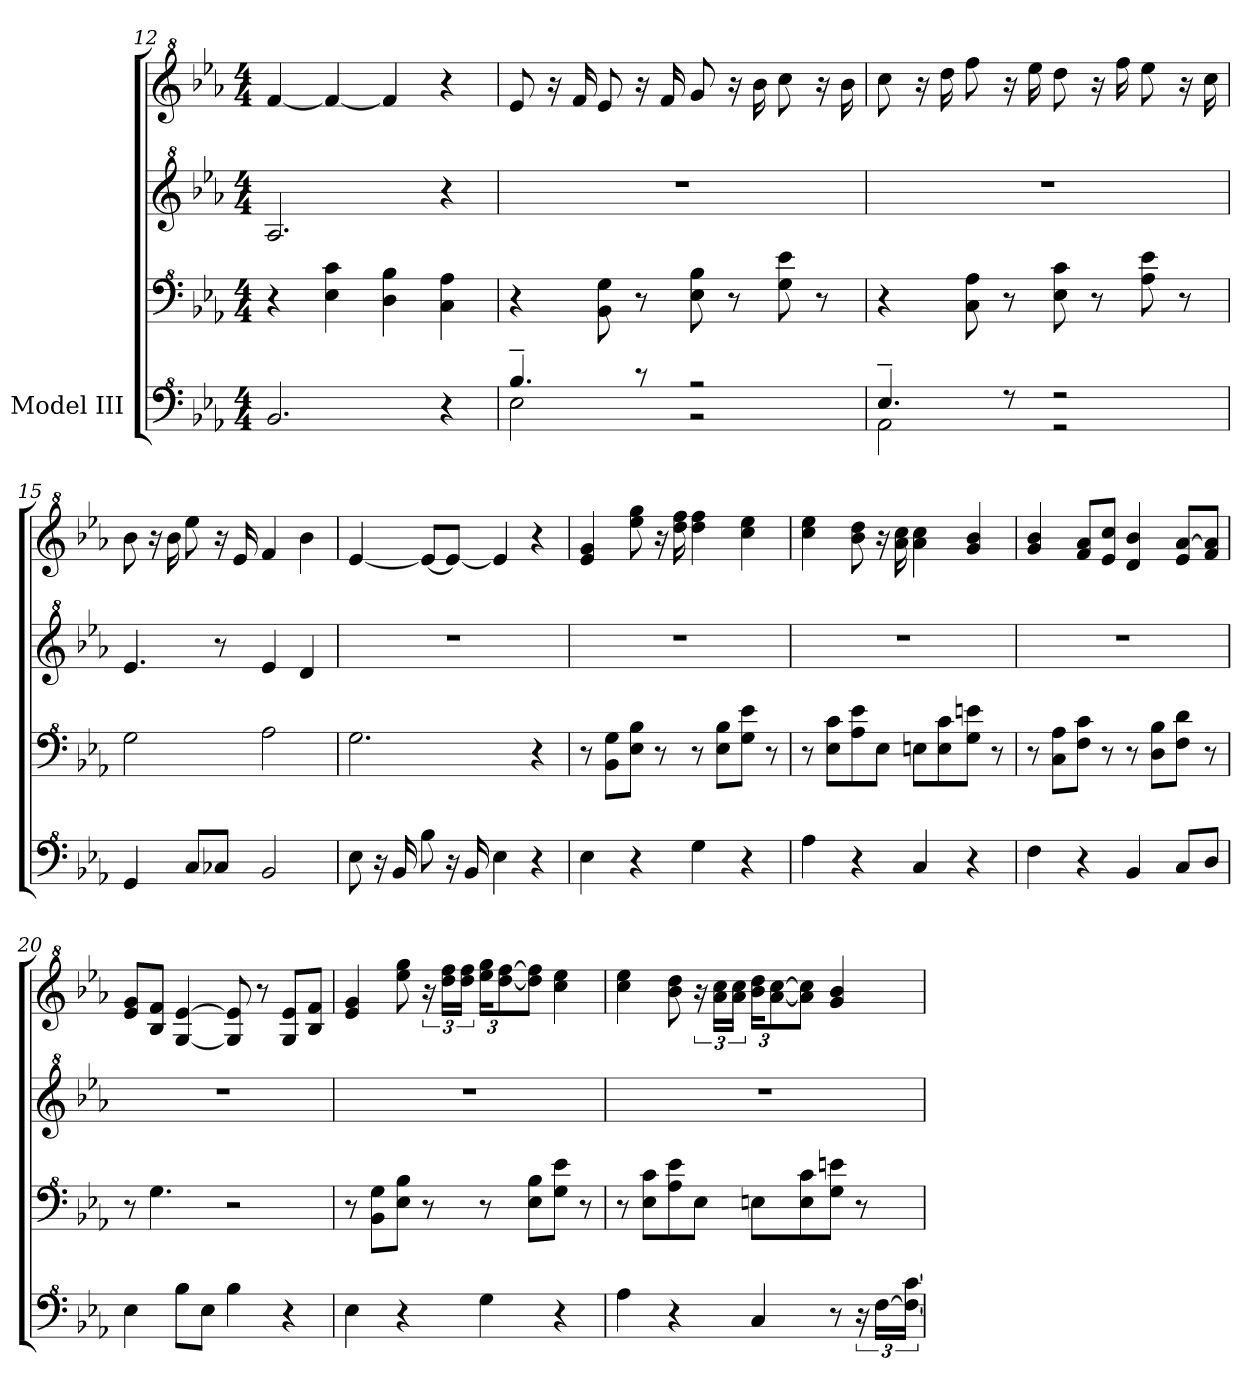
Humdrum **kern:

**kern	**kern	**kern	**kern
*part1	*part1	*part1	*part1
*staff4	*staff3	*staff2	*staff1
*I"Model III	*	*	*
!!LO:LB:g=z
*clefF^4	*clefF^4	*clefG^2	*clefG^2
*k[b-e-a-]	*k[b-e-a-]	*k[b-e-a-]	*k[b-e-a-]
*M4/4	*M4/4	*M4/4	*M4/4
*MM120	*MM120	*MM120	*MM120
=12	=12	=12	=12
2.B-/	4r	2.a-/	[4ff/
*	*	*	*MM114
.	4e-\ 4cc\	.	4ff/_
*	*	*	*MM100
.	4d\ 4b-\	.	4ff/]
4r	4c\ 4a-\	4r	4r
=13	=13	=13	=13
*	*	*	*MM120
*^	*	*	*
4.b-~/	2e-\	4r	1r	8ee-/
.	.	.	.	16r
.	.	.	.	16ff/
*	*	*	*	*MM132
.	.	8B-\ 8g\	.	8ee-/
8r	.	8r	.	16r
.	.	.	.	16ff/
*	*	*	*	*MM138
2r	2r	8e-\ 8b-\	.	8gg/
.	.	8r	.	16r
.	.	.	.	16bb-\
*	*	*	*	*MM144
.	.	8g\ 8ee-\	.	8ccc\
.	.	8r	.	16r
.	.	.	.	16bb-\
=14	=14	=14	=14	=14
4.e-~/	2A-\	4r	1r	8ccc\
.	.	.	.	16r
.	.	.	.	16ddd\
.	.	8c\ 8a-\	.	8fff\
8r	.	8r	.	16r
.	.	.	.	16eee-\
2r	2r	8e-\ 8cc\	.	8ddd\
.	.	8r	.	16r
.	.	.	.	16fff\
.	.	8a-\ 8ee-\	.	8eee-\
.	.	8r	.	16r
.	.	.	.	16ccc\
*v	*v	*	*	*
=15	=15	=15	=15
*	*	*	*MM116
4G/	2g\	4.ee-/	8bb-\
.	.	.	16r
.	.	.	16bb-\
8c/L	.	.	8eee-\
8c-X/J	.	8r	16r
.	.	.	16ee-/
*	*	*	*MM108
2B-/	2a-\	4ee-/	4ff/
*	*	*	*MM96
.	.	4dd/	4bb-\
!!LO:LB:g=z
=16	=16	=16	=16
*	*	*	*MM100
8e-\	2.g\	1r	[4ee-/
16r	.	.	.
16B-/	.	.	.
*	*	*	*MM94
8b-\	.	.	8ee-/L_
*	*	*	*MM90
16r	.	.	8ee-/J_
16B-/	.	.	.
4e-\	.	.	4ee-/]
*	*	*	*MM72
4r	4r	.	4r
=17	=17	=17	=17
*	*	*	*MM88
4e-\	8r	1r	4ee-/ 4gg/
.	8B-\ 8g\L	.	.
*	*	*	*MM96
4r	8e-\ 8b-\J	.	8eee-\ 8ggg\
.	8r	.	16r
.	.	.	16ddd\ 16fff\
*	*	*	*MM100
4g\	8r	.	4ddd\ 4fff\
.	8e-\ 8b-\L	.	.
*	*	*	*MM108
4r	8g\ 8ee-\J	.	4ccc\ 4eee-\
.	8r	.	.
=18	=18	=18	=18
*	*	*	*MM112
4a-\	8r	1r	4ccc\ 4eee-\
.	8e-\ 8cc\L	.	.
*	*	*	*MM116
4r	8a-\ 8ee-\	.	8bb-\ 8ddd\
.	8e-\J	.	16r
*	*	*	*MM112
.	.	.	16aa-\ 16ccc\
4c/	8en\L	.	4aa-\ 4ccc\
.	8e\ 8cc\	.	.
4r	8g\ 8een\J	.	4gg/ 4bb-/
.	8r	.	.
=19	=19	=19	=19
*	*	*	*MM116
4f\	8r	1r	4gg/ 4bb-/
.	8c\ 8a-\L	.	.
4r	8f\ 8cc\J	.	8ff/ 8aa-/L
.	8r	.	8ee-/ 8ccc/J
*	*	*	*MM112
4B-/	8r	.	4dd/ 4bb-/
.	8d\ 8b-\L	.	.
8c/L	8f\ 8dd\J	.	8ee-/ [8aa-/L
8d/J	8r	.	8ff/ 8aa-/]J
!!LO:PB:g=z
=20	=20	=20	=20
*	*	*	*MM102
4e-\	8r	1r	8ee-/ 8gg/L
.	4.g\	.	8b-/ 8ff/J
*	*	*	*MM90
8b-\L	.	.	[4g/ [4ee-/
8e-\J	.	.	.
*	*	*	*MM84
4b-\	2r	.	8g/] 8ee-/]
.	.	.	8r
*	*	*	*MM96
4r	.	.	8g/ 8ee-/L
.	.	.	8b-/ 8ff/J
=21	=21	=21	=21
*	*	*	*MM100
4e-\	8r	1r	4ee-/ 4gg/
.	8B-\ 8g\L	.	.
*	*	*	*MM104
4r	8e-\ 8b-\J	.	8eee-\ 8ggg\
.	8r	.	24r
.	.	.	24ddd\ 24fff\LL
.	.	.	24ddd\ 24fff\JJ
*	*	*	*Xbrackettup
4g\	8r	.	24eee-\ 24ggg\KL
.	.	.	[12ddd\ [12fff\
.	8e-\ 8b-\L	.	8ddd\] 8fff\]J
*	*	*	*MM112
4r	8g\ 8ee-\J	.	4ccc\ 4eee-\
.	8r	.	.
=22	=22	=22	=22
*	*	*	*MM116
4a-\	8r	1r	4ccc\ 4eee-\
.	8e-\ 8cc\L	.	.
4r	8a-\ 8ee-\	.	8bb-\ 8ddd\
*	*	*	*brackettup
*	*	*	*MM112
.	8e-\J	.	24r
.	.	.	24aa-\ 24ccc\LL
.	.	.	24aa-\ 24ccc\JJ
*	*	*	*Xbrackettup
4c/	8en\L	.	24bb-\ 24ddd\KL
.	.	.	[12aa-\ [12ccc\
.	8e\ 8cc\	.	8aa-\] 8ccc\]J
*	*	*	*MM96
8r	8g\ 8een\J	.	4gg/ 4bb-/
24r	8r	.	.
[24f\LL	.	.	.
24f\_ [24cc\JJ	.	.	.
=	=	=	=
*-	*-	*-	*-
